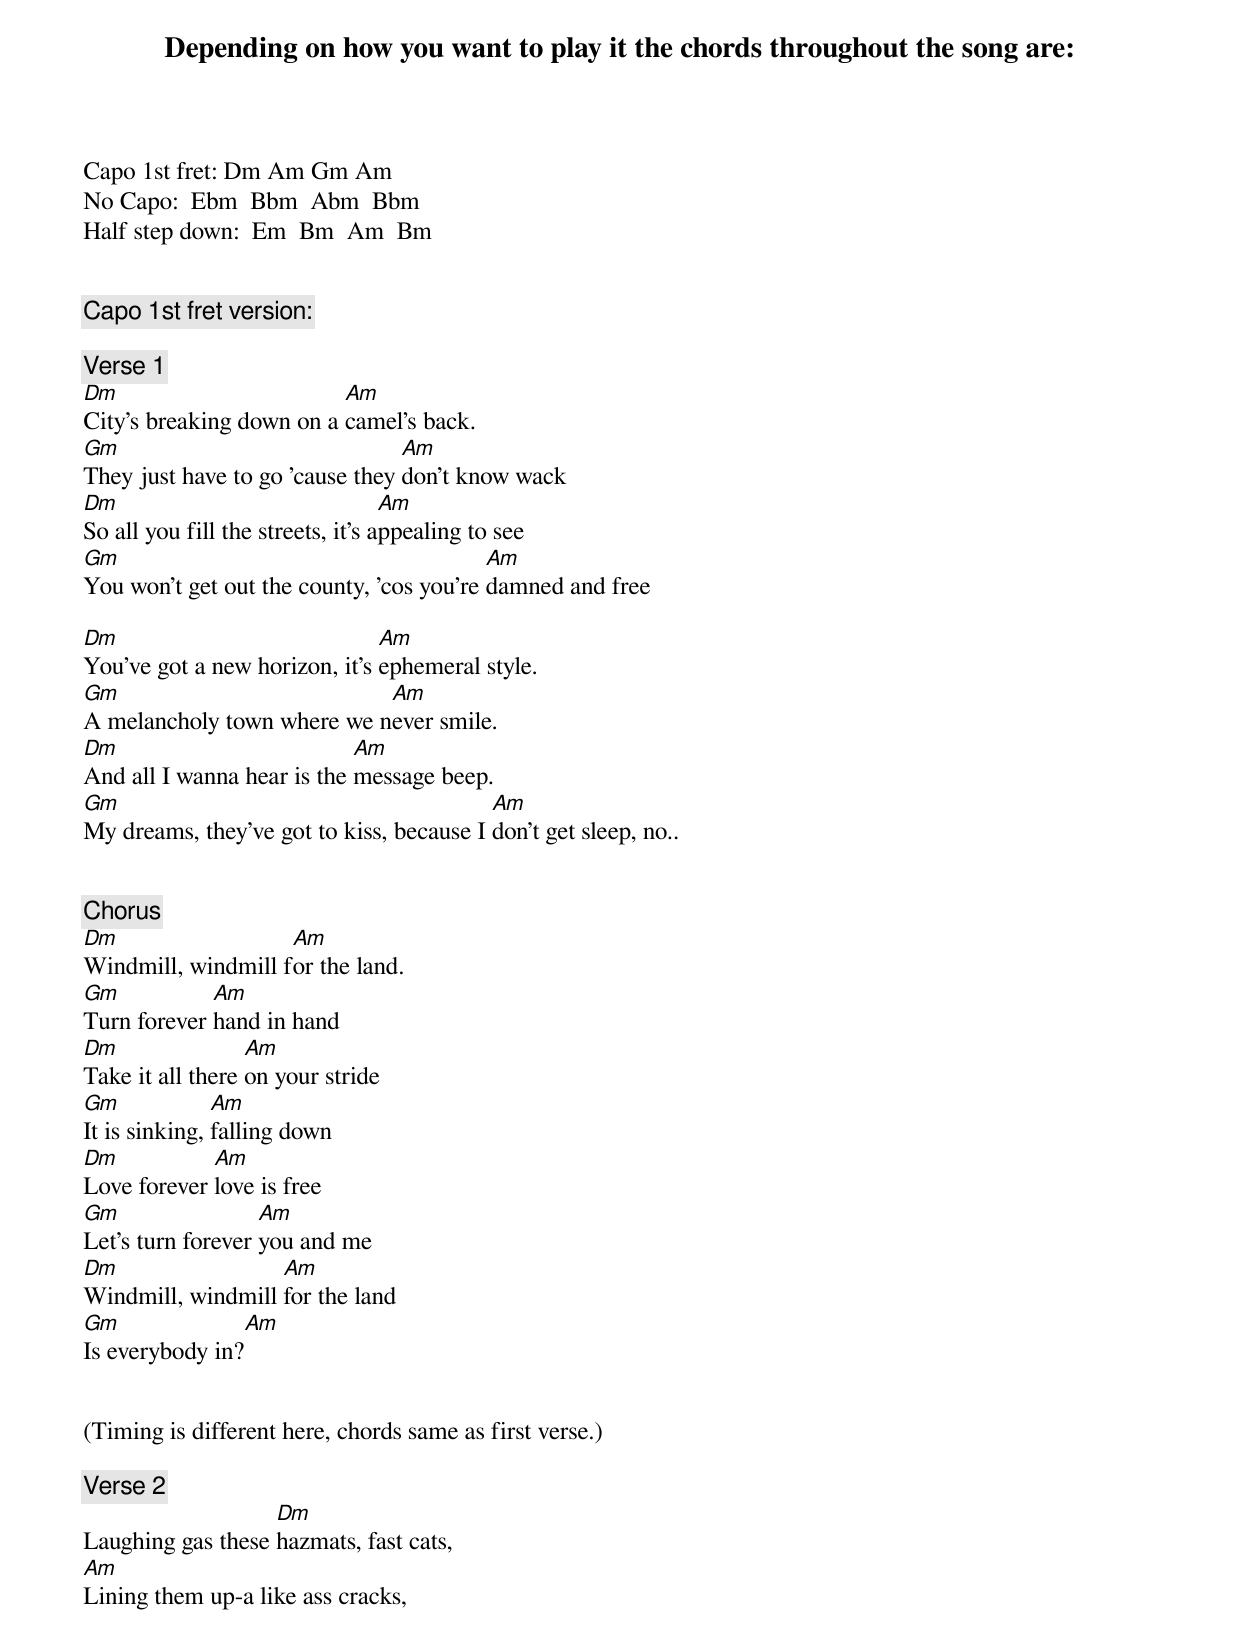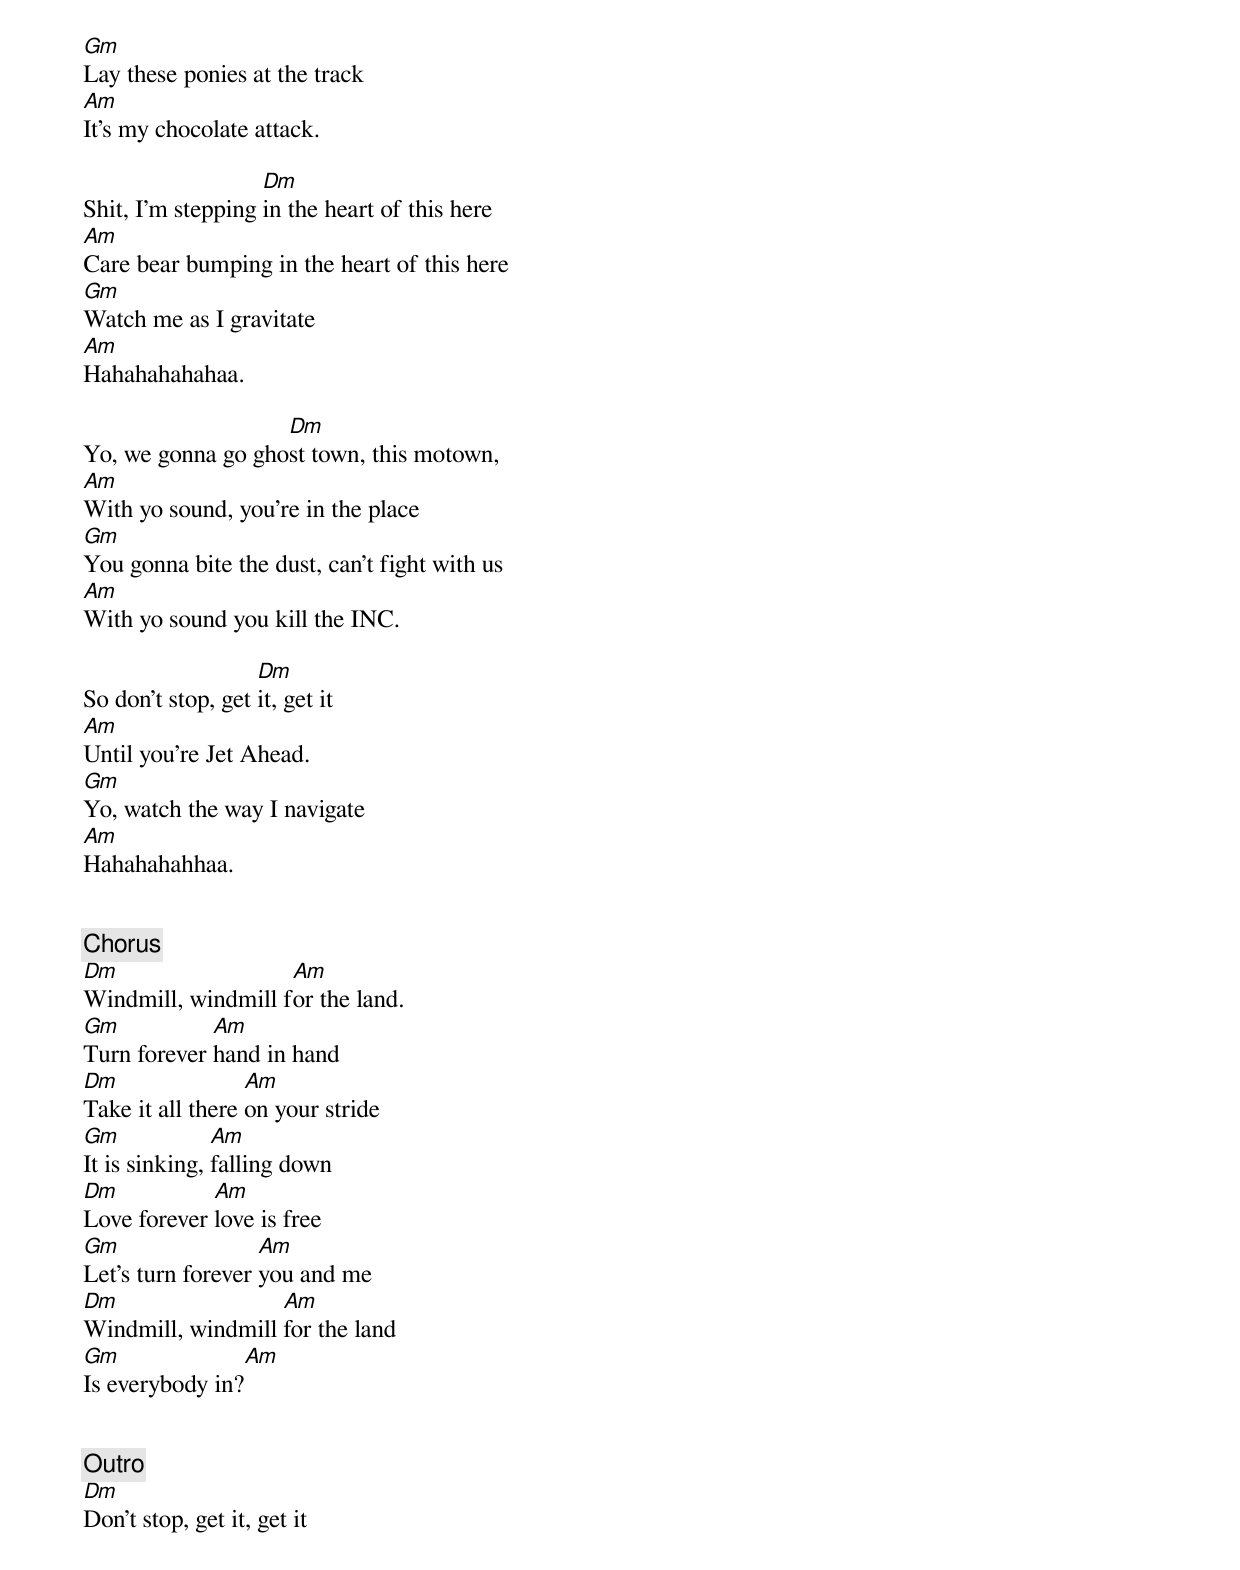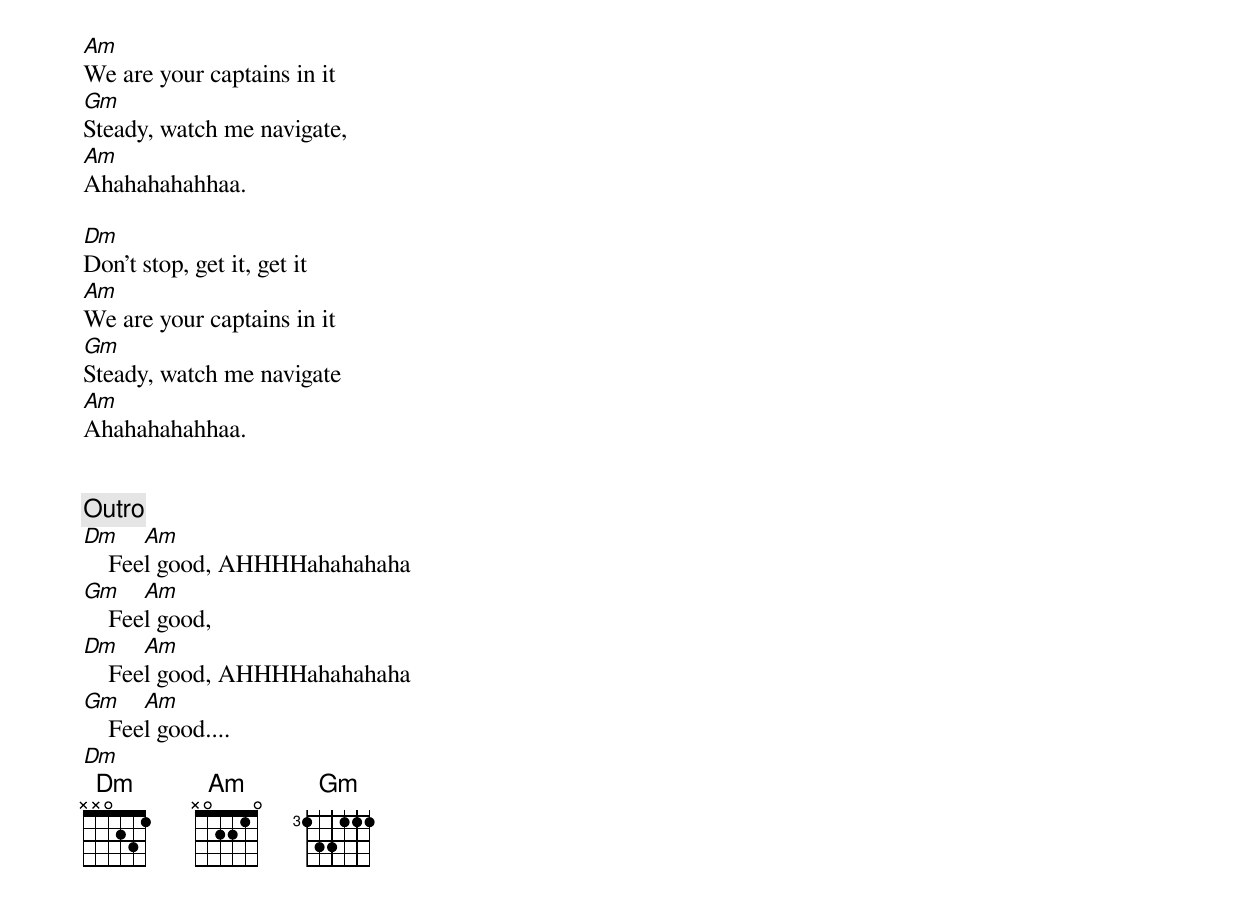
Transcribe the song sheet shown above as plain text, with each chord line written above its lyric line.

Depending on how you want to play it the chords throughout the song are:

Capo 1st fret: Dm Am Gm Am
No Capo:  Ebm  Bbm  Abm  Bbm
Half step down:  Em  Bm  Am  Bm


Capo 1st fret version:

[Verse 1]
Dm                        Am
City's breaking down on a camel's back.
Gm                               Am
They just have to go 'cause they don't know wack
Dm                                 Am
So all you fill the streets, it's appealing to see
Gm                                        Am
You won't get out the county, 'cos you're damned and free

Dm                             Am
You've got a new horizon, it's ephemeral style.
Gm                          Am
A melancholy town where we never smile.
Dm                          Am
And all I wanna hear is the message beep.
Gm                                        Am
My dreams, they've got to kiss, because I don't get sleep, no..


[Chorus]
Dm                  Am
Windmill, windmill for the land.
Gm           Am
Turn forever hand in hand
Dm                Am
Take it all there on your stride
Gm             Am
It is sinking, falling down
Dm           Am
Love forever love is free
Gm                 Am
Let's turn forever you and me
Dm                 Am
Windmill, windmill for the land
Gm                 Am
Is everybody in?


(Timing is different here, chords same as first verse.)

[Verse 2]
                   Dm
Laughing gas these hazmats, fast cats,
Am
Lining them up-a like ass cracks,
Gm
Lay these ponies at the track
Am
It's my chocolate attack.

                   Dm
Shit, I'm stepping in the heart of this here
Am
Care bear bumping in the heart of this here
Gm
Watch me as I gravitate
Am
Hahahahahahaa.

                   Dm
Yo, we gonna go ghost town, this motown,
Am
With yo sound, you're in the place
Gm
You gonna bite the dust, can't fight with us
Am
With yo sound you kill the INC.

                   Dm
So don't stop, get it, get it
Am
Until you're Jet Ahead.
Gm
Yo, watch the way I navigate
Am
Hahahahahhaa.


[Chorus]
Dm                  Am
Windmill, windmill for the land.
Gm           Am
Turn forever hand in hand
Dm                Am
Take it all there on your stride
Gm             Am
It is sinking, falling down
Dm           Am
Love forever love is free
Gm                 Am
Let's turn forever you and me
Dm                 Am
Windmill, windmill for the land
Gm                 Am
Is everybody in?


[Outro]
Dm
Don't stop, get it, get it
Am
We are your captains in it
Gm
Steady, watch me navigate,
Am
Ahahahahahhaa.

Dm
Don't stop, get it, get it
Am
We are your captains in it
Gm
Steady, watch me navigate
Am
Ahahahahahhaa.


[Outro]
Dm     Am
    Feel good, AHHHHahahahaha
Gm     Am
    Feel good,
Dm     Am
    Feel good, AHHHHahahahaha
Gm     Am
    Feel good....
Dm
